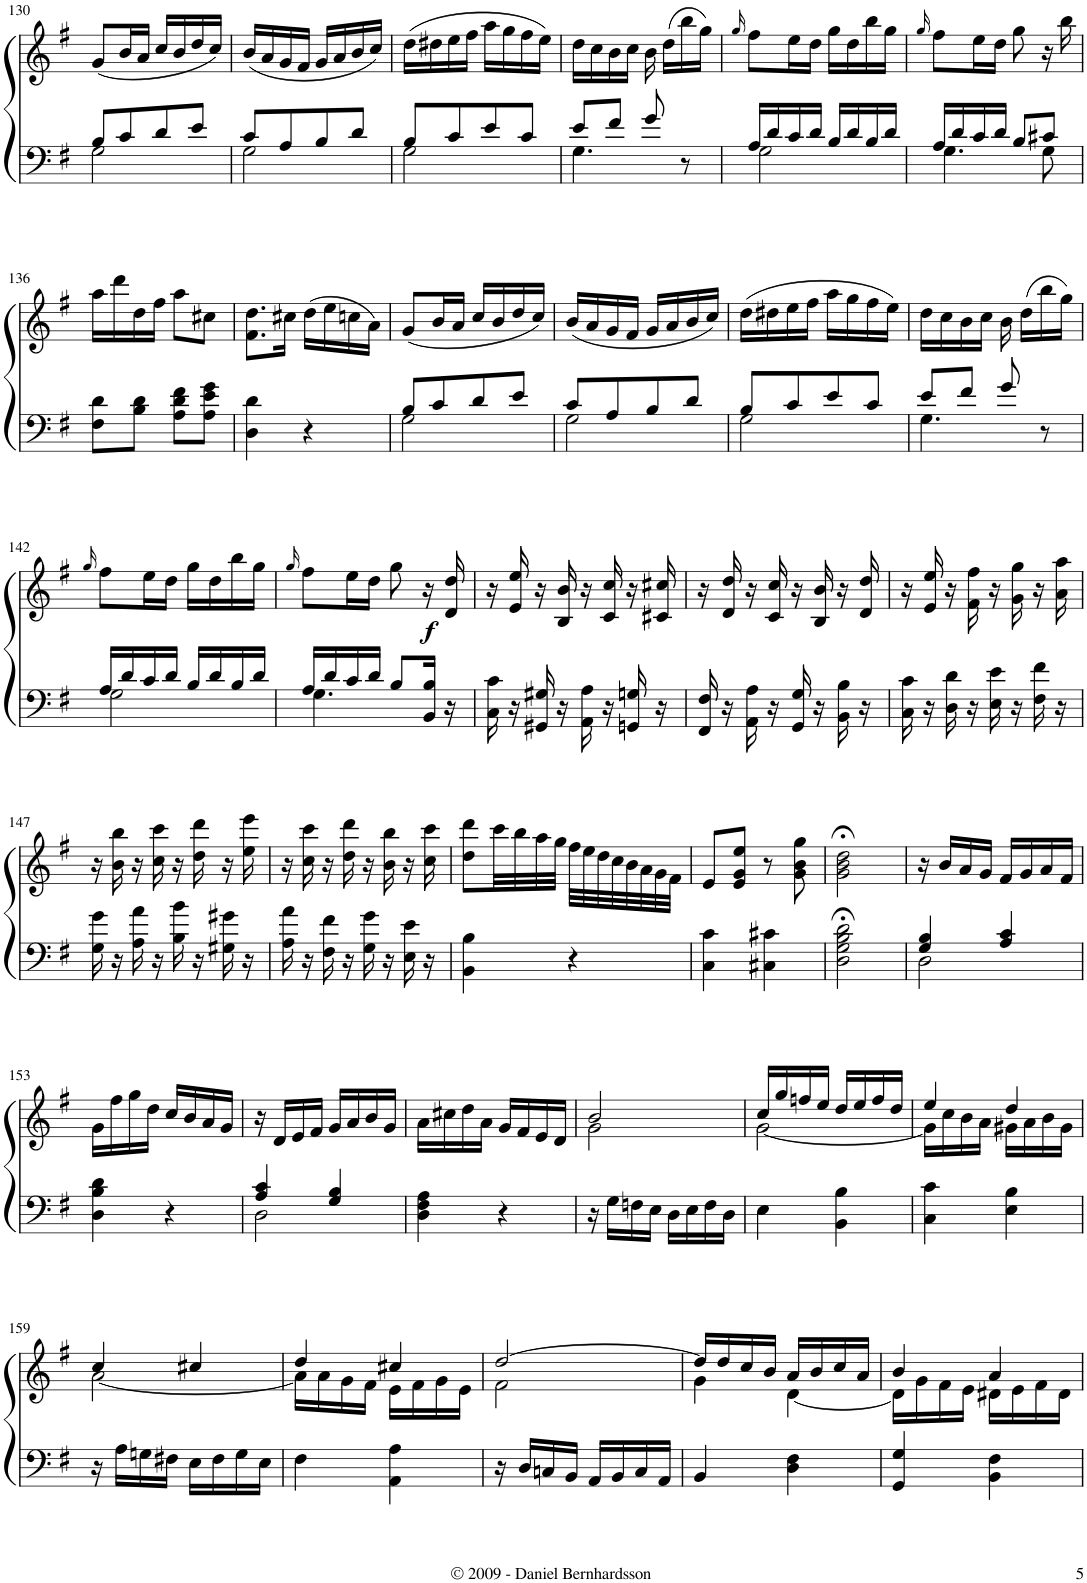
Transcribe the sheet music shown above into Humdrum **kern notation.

**kern	**kern	**dynam
*part1	*part1	*part1
*staff2	*staff1	*staff1/2
*I"Piano	*	*
*I'Pno.	*	*
!!LO:PB:g=z
*clefF4	*clefG2	*
*k[f#]	*k[f#]	*
*G:	*G:	*
*M2/4	*M2/4	*
=130	=130	=130
*^	*	*
8B/L	2G\	(8g/L	.
8c/	.	16b/L	.
.	.	16a/JJ	.
8d/	.	16cc/LL	.
.	.	16b/	.
8e/J	.	16dd/	.
.	.	16cc/JJ)	.
=131	=131	=131	=131
8c/L	2G\	(16b/LL	.
.	.	16a/	.
8A/	.	16g/	.
.	.	16f#/JJ	.
8B/	.	16g/LL	.
.	.	16a/	.
8d/J	.	16b/	.
.	.	16cc/JJ)	.
=132	=132	=132	=132
8B/L	2G\	(16dd\LL	.
.	.	16dd#X\	.
8c/	.	16ee\	.
.	.	16ff#\JJ	.
8e/	.	16aa\LL	.
.	.	16gg\	.
8c/J	.	16ff#\	.
.	.	16ee\JJ)	.
=133	=133	=133	=133
8e/L	4.G\	16dd\LL	.
.	.	16cc\	.
8f#/J	.	16b\	.
.	.	16cc\JJ	.
8g/	.	16b\	.
.	.	(16dd\LL	.
8r	8ryy	16bb\	.
.	.	16gg\JJ)	.
=134	=134	=134	=134
.	.	16qgg/	.
16A/LL	2G\	8ff#\L	.
16d/	.	.	.
16c/	.	16ee\L	.
16d/JJ	.	16dd\JJ	.
16B/LL	.	16gg\LL	.
16d/	.	16dd\	.
16B/	.	16bb\	.
16d/JJ	.	16gg\JJ	.
=135	=135	=135	=135
.	.	16qgg/	.
16A/LL	4.G\	8ff#\L	.
16d/	.	.	.
16c/	.	16ee\L	.
16d/JJ	.	16dd\JJ	.
8B/L	.	8gg\	.
8c#X/J	8G\	16r	.
.	.	16bb\	.
*v	*v	*	*
!!LO:LB:g=z
=136	=136	=136
8F#\ 8d\L	16aa\LL	.
.	16ddd\	.
8B\ 8d\J	16dd\	.
.	16ff#\JJ	.
8A\ 8d\ 8f#\L	8aa\L	.
8A\ 8e\ 8g\J	8cc#X\J	.
=137	=137	=137
4D\ 4d\	8.f#\ 8.dd\L	.
.	16cc#X\Jk	.
4r	(16dd\LL	.
.	16ee\	.
.	16ccn\	.
.	16a\JJ)	.
=138	=138	=138
*^	*	*
8B/L	2G\	(8g/L	.
8c/	.	16b/L	.
.	.	16a/JJ	.
8d/	.	16cc/LL	.
.	.	16b/	.
8e/J	.	16dd/	.
.	.	16cc/JJ)	.
=139	=139	=139	=139
8c/L	2G\	(16b/LL	.
.	.	16a/	.
8A/	.	16g/	.
.	.	16f#/JJ	.
8B/	.	16g/LL	.
.	.	16a/	.
8d/J	.	16b/	.
.	.	16cc/JJ)	.
=140	=140	=140	=140
8B/L	2G\	(16dd\LL	.
.	.	16dd#X\	.
8c/	.	16ee\	.
.	.	16ff#\JJ	.
8e/	.	16aa\LL	.
.	.	16gg\	.
8c/J	.	16ff#\	.
.	.	16ee\JJ)	.
=141	=141	=141	=141
8e/L	4.G\	16dd\LL	.
.	.	16cc\	.
8f#/J	.	16b\	.
.	.	16cc\JJ	.
8g/	.	16b\	.
.	.	(16dd\LL	.
8r	8ryy	16bb\	.
.	.	16gg\JJ)	.
!!LO:LB:g=z
=142	=142	=142	=142
.	.	16qgg/	.
16A/LL	2G\	8ff#\L	.
16d/	.	.	.
16c/	.	16ee\L	.
16d/JJ	.	16dd\JJ	.
16B/LL	.	16gg\LL	.
16d/	.	16dd\	.
16B/	.	16bb\	.
16d/JJ	.	16gg\JJ	.
=143	=143	=143	=143
.	.	16qgg/	.
16A/LL	4.G\	8ff#\L	.
16d/	.	.	.
16c/	.	16ee\L	.
16d/JJ	.	16dd\JJ	.
8B/L	.	8gg\	.
!	!	!	!LO:DY:b
16BB/ 16B/Jk	8ryy	16r	f
16r	.	16d/ 16dd/	.
*v	*v	*	*
=144	=144	=144
16C\ 16c\	16r	.
16r	16e/ 16ee/	.
16GG#X/ 16G#X/	16r	.
16r	16B/ 16b/	.
16AA\ 16A\	16r	.
16r	16c/ 16cc/	.
16GGn/ 16Gn/	16r	.
16r	16c#X/ 16cc#X/	.
=145	=145	=145
16FF#/ 16F#/	16r	.
16r	16d/ 16dd/	.
16AA\ 16A\	16r	.
16r	16c/ 16cc/	.
16GG/ 16G/	16r	.
16r	16B/ 16b/	.
16BB\ 16B\	16r	.
16r	16d/ 16dd/	.
=146	=146	=146
16C\ 16c\	16r	.
16r	16e/ 16ee/	.
16D\ 16d\	16r	.
16r	16f#\ 16ff#\	.
16E\ 16e\	16r	.
16r	16g\ 16gg\	.
16F#\ 16f#\	16r	.
16r	16a\ 16aa\	.
!!LO:LB:g=z
=147	=147	=147
16G\ 16g\	16r	.
16r	16b\ 16bb\	.
16A\ 16a\	16r	.
16r	16cc\ 16ccc\	.
16B\ 16b\	16r	.
16r	16dd\ 16ddd\	.
16G#X\ 16g#X\	16r	.
16r	16ee\ 16eee\	.
=148	=148	=148
16A\ 16a\	16r	.
16r	16cc\ 16ccc\	.
16F#\ 16f#\	16r	.
16r	16dd\ 16ddd\	.
16G\ 16g\	16r	.
16r	16b\ 16bb\	.
16E\ 16e\	16r	.
16r	16cc\ 16ccc\	.
=149	=149	=149
4BB\ 4B\	8dd\ 8ddd\L	.
.	32ccc\LL	.
.	32bb\	.
.	32aa\	.
.	32gg\JJJ	.
4r	32ff#\LLL	.
.	32ee\	.
.	32dd\	.
.	32cc\	.
.	32b\	.
.	32a\	.
.	32g\	.
.	32f#\JJJ	.
=150	=150	=150
4C\ 4c\	8e/L	.
.	8e/ 8g/ 8ee/J	.
4C#X\ 4c#X\	8r	.
.	8g\ 8b\ 8gg\	.
=151	=151	=151
2D\;< 2G\;< 2B\;< 2d\;<	2g\;< 2b\;< 2dd\;<	.
=152	=152	=152
*^	*	*
4G/ 4B/	2D\	16r	.
.	.	16b/LL	.
.	.	16a/	.
.	.	16g/JJ	.
4A/ 4c/	.	16f#/LL	.
.	.	16g/	.
.	.	16a/	.
.	.	16f#/JJ	.
*v	*v	*	*
!!LO:LB:g=z
=153	=153	=153
4D\ 4B\ 4d\	16g\LL	.
.	16ff#\	.
.	16gg\	.
.	16dd\JJ	.
4r	16cc/LL	.
.	16b/	.
.	16a/	.
.	16g/JJ	.
=154	=154	=154
*^	*	*
4A/ 4c/	2D\	16r	.
.	.	16d/LL	.
.	.	16e/	.
.	.	16f#/JJ	.
4G/ 4B/	.	16g/LL	.
.	.	16a/	.
.	.	16b/	.
.	.	16g/JJ	.
*v	*v	*	*
=155	=155	=155
4D\ 4F#\ 4A\	16a\LL	.
.	16cc#X\	.
.	16dd\	.
.	16a\JJ	.
4r	16g/LL	.
.	16f#/	.
.	16e/	.
.	16d/JJ	.
=156	=156	=156
*	*^	*
16r	2b/	2g\	.
16G\LL	.	.	.
16Fn\	.	.	.
16E\JJ	.	.	.
16D\LL	.	.	.
16E\	.	.	.
16F\	.	.	.
16D\JJ	.	.	.
=157	=157	=157	=157
4E\	16cc/LL	[2g\	.
.	16gg/	.	.
.	16ffn/	.	.
.	16ee/JJ	.	.
4BB\ 4B\	16dd/LL	.	.
.	16ee/	.	.
.	16ff/	.	.
.	16dd/JJ	.	.
=158	=158	=158	=158
4C\ 4c\	4ee/	16g\LL]	.
.	.	16cc\	.
.	.	16b\	.
.	.	16a\JJ	.
4E\ 4B\	4dd/	16g#X\LL	.
.	.	16a\	.
.	.	16b\	.
.	.	16g#\JJ	.
!!LO:LB:g=z	!!
=159	=159	=159	=159
16r	4cc/	[2a\	.
16A\LL	.	.	.
16Gn\	.	.	.
16F#X\JJ	.	.	.
16E\LL	4cc#X/	.	.
16F#\	.	.	.
16G\	.	.	.
16E\JJ	.	.	.
=160	=160	=160	=160
4F#\	4dd/	16a\LL]	.
.	.	16a\	.
.	.	16g\	.
.	.	16f#\JJ	.
4AA\ 4A\	4cc#X/	16e\LL	.
.	.	16f#\	.
.	.	16g\	.
.	.	16e\JJ	.
=161	=161	=161	=161
16r	[2dd/	2f#\	.
16D/LL	.	.	.
16Cn/	.	.	.
16BB/JJ	.	.	.
16AA/LL	.	.	.
16BB/	.	.	.
16C/	.	.	.
16AA/JJ	.	.	.
=162	=162	=162	=162
4BB/	16dd/LL]	4g\	.
.	16dd/	.	.
.	16cc/	.	.
.	16b/JJ	.	.
4D\ 4F#\	16a/LL	[4d\	.
.	16b/	.	.
.	16cc/	.	.
.	16a/JJ	.	.
=163	=163	=163	=163
4GG/ 4G/	4b/	16d\LL]	.
.	.	16g\	.
.	.	16f#\	.
.	.	16e\JJ	.
4BB\ 4F#\	4a/	16d#X\LL	.
.	.	16e\	.
.	.	16f#\	.
.	.	16d#\JJ	.
*	*v	*v	*
=	=	=
*-	*-	*-
